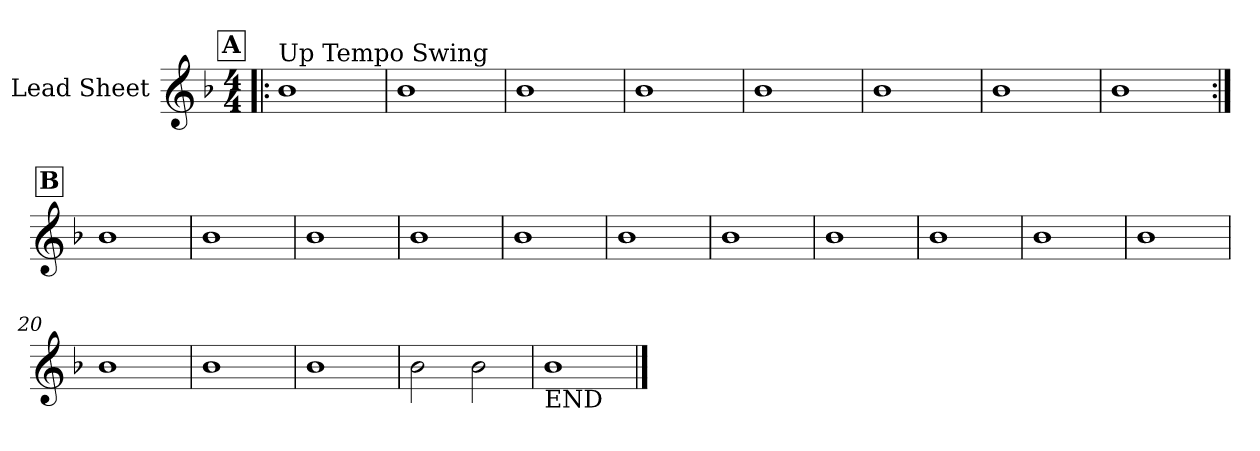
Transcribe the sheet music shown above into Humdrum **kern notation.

**kern
*part1
*staff1
*I"Lead Sheet
*clefG2
*k[b-]
*F:
*M4/4
!!LO:REH:place=s1:a:fs=14:t=A
=1!|:
!LO:TX:a:t=Up Tempo Swing
1b-
=2
1b-
=3
1b-
=4
1b-
!!LO:LB:g=z
=5
1b-
=6
1b-
=7
1b-
=8
1b-
!!LO:LB:g=z
!!LO:REH:place=s1:a:fs=14:t=B
=9:|!
1b-
=10
1b-
=11
1b-
=12
1b-
!!LO:LB:g=z
=13
1b-
=14
1b-
=15
1b-
=16
1b-
!!LO:LB:g=z
=17
1b-
=18
1b-
=19
1b-
=20
1b-
!!LO:LB:g=z
=21
1b-
=22
1b-
=23
2b-\
2b-\
=24
!LO:TX:b:t=END
1b-
==
*-
